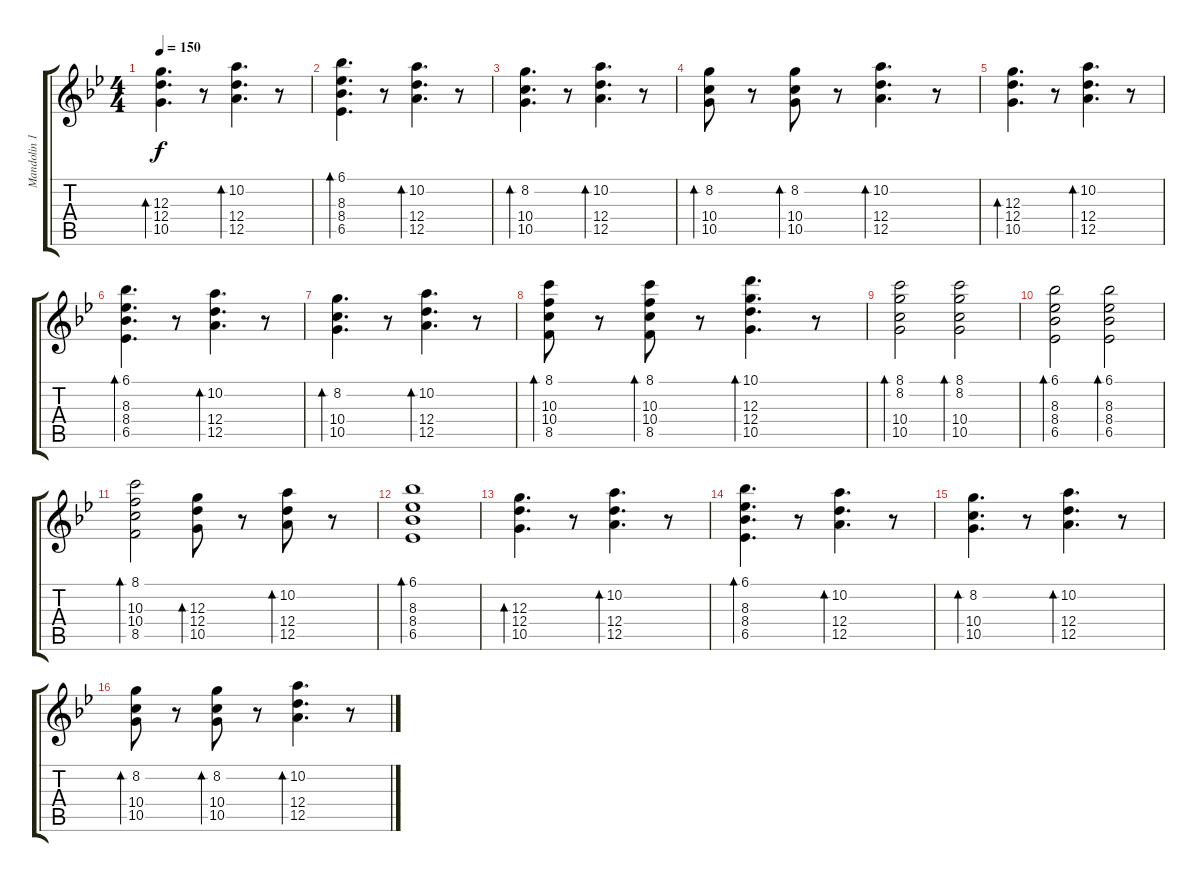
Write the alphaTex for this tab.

\track ("Mandolin 1 (Chords)" "Mandolin 1") {instrument acousticguitarsteel}
\staff {score tabs}
\tuning (E4 B3 G3 D3 A2 E2) {hide}
\ts (4 4)
\tempo 150
\clef g2
\ks gminor
(12.3 12.4 10.5).4{d bd 60 dy f} r.8 (10.2 12.4 12.5).4{d bd 60} r.8 |
(6.1 8.3 8.4 6.5).4{d bd 60} r.8 (10.2 12.4 12.5).4{d bd 60} r.8 |
(8.2 10.4 10.5).4{d bd 60} r.8 (10.2 12.4 12.5).4{d bd 60} r.8 |
(8.2 10.4 10.5).8{bd 60} r.8 (8.2 10.4 10.5).8{bd 60} r.8 (10.2 12.4 12.5).4{d bd 60} r.8 |
(12.3 12.4 10.5).4{d bd 60} r.8 (10.2 12.4 12.5).4{d bd 60} r.8 |
(6.1 8.3 8.4 6.5).4{d bd 60} r.8 (10.2 12.4 12.5).4{d bd 60} r.8 |
(8.2 10.4 10.5).4{d bd 60} r.8 (10.2 12.4 12.5).4{d bd 60} r.8 |
(8.1 10.3 10.4 8.5).8{bd 60} r.8 (8.1 10.3 10.4 8.5).8{bd 60} r.8 (10.1 12.3 12.4 10.5).4{d bd 60} r.8 |
(8.1 8.2 10.4 10.5).2{bd 60} (8.1 8.2 10.4 10.5).2{bd 60} |
(6.1 8.3 8.4 6.5).2{bd 60} (6.1 8.3 8.4 6.5).2{bd 60} |
(8.1 10.3 10.4 8.5).2{bd 60} (12.3 12.4 10.5).8{bd 60} r.8 (10.2 12.4 12.5).8{bd 60} r.8 |
(6.1 8.3 8.4 6.5).1{bd 60} |
(12.3 12.4 10.5).4{d bd 60} r.8 (10.2 12.4 12.5).4{d bd 60} r.8 |
(6.1 8.3 8.4 6.5).4{d bd 60} r.8 (10.2 12.4 12.5).4{d bd 60} r.8 |
(8.2 10.4 10.5).4{d bd 60} r.8 (10.2 12.4 12.5).4{d bd 60} r.8 |
(8.2 10.4 10.5).8{bd 60} r.8 (8.2 10.4 10.5).8{bd 60} r.8 (10.2 12.4 12.5).4{d bd 60} r.8
